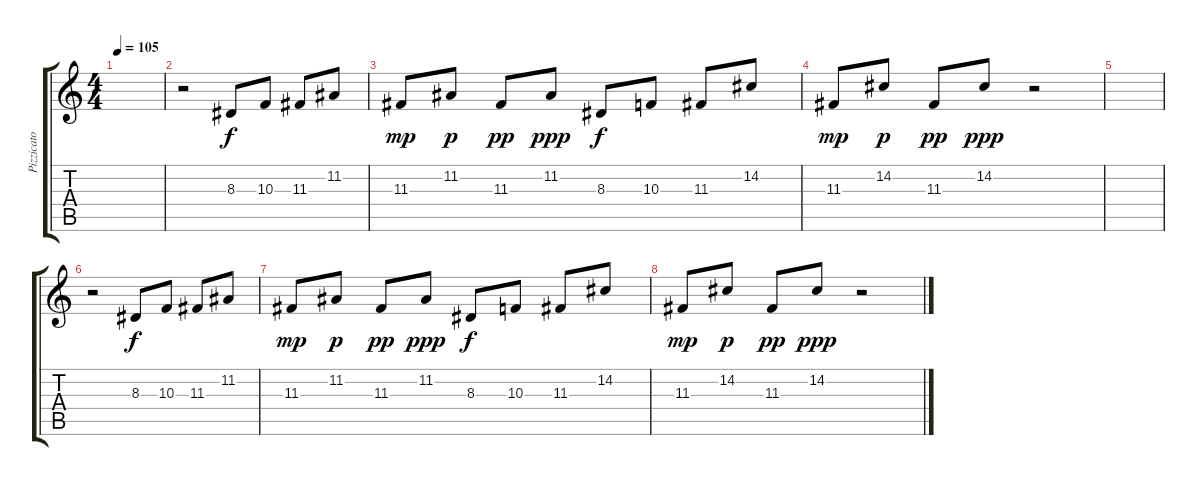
\track ("Pizzicato Strings" "Pizzicato ") {instrument pizzicatostrings}
\staff {score tabs}
\tuning (E4 B3 G3 D3 A2 E2) {hide}
\ts (4 4)
\tempo 105
\clef g2
\ks c
|
r.2 8.3.8 10.3.8 11.3.8 11.2.8 |
11.3.8{dy mp} 11.2.8{dy p} 11.3.8{dy pp} 11.2.8{dy ppp} 8.3.8{dy f} 10.3.8 11.3.8 14.2.8 |
11.3.8{dy mp} 14.2.8{dy p} 11.3.8{dy pp} 14.2.8{dy ppp} r.2 |
|
r.2 8.3.8{dy f} 10.3.8 11.3.8 11.2.8 |
11.3.8{dy mp} 11.2.8{dy p} 11.3.8{dy pp} 11.2.8{dy ppp} 8.3.8{dy f} 10.3.8 11.3.8 14.2.8 |
11.3.8{dy mp} 14.2.8{dy p} 11.3.8{dy pp} 14.2.8{dy ppp} r.2
